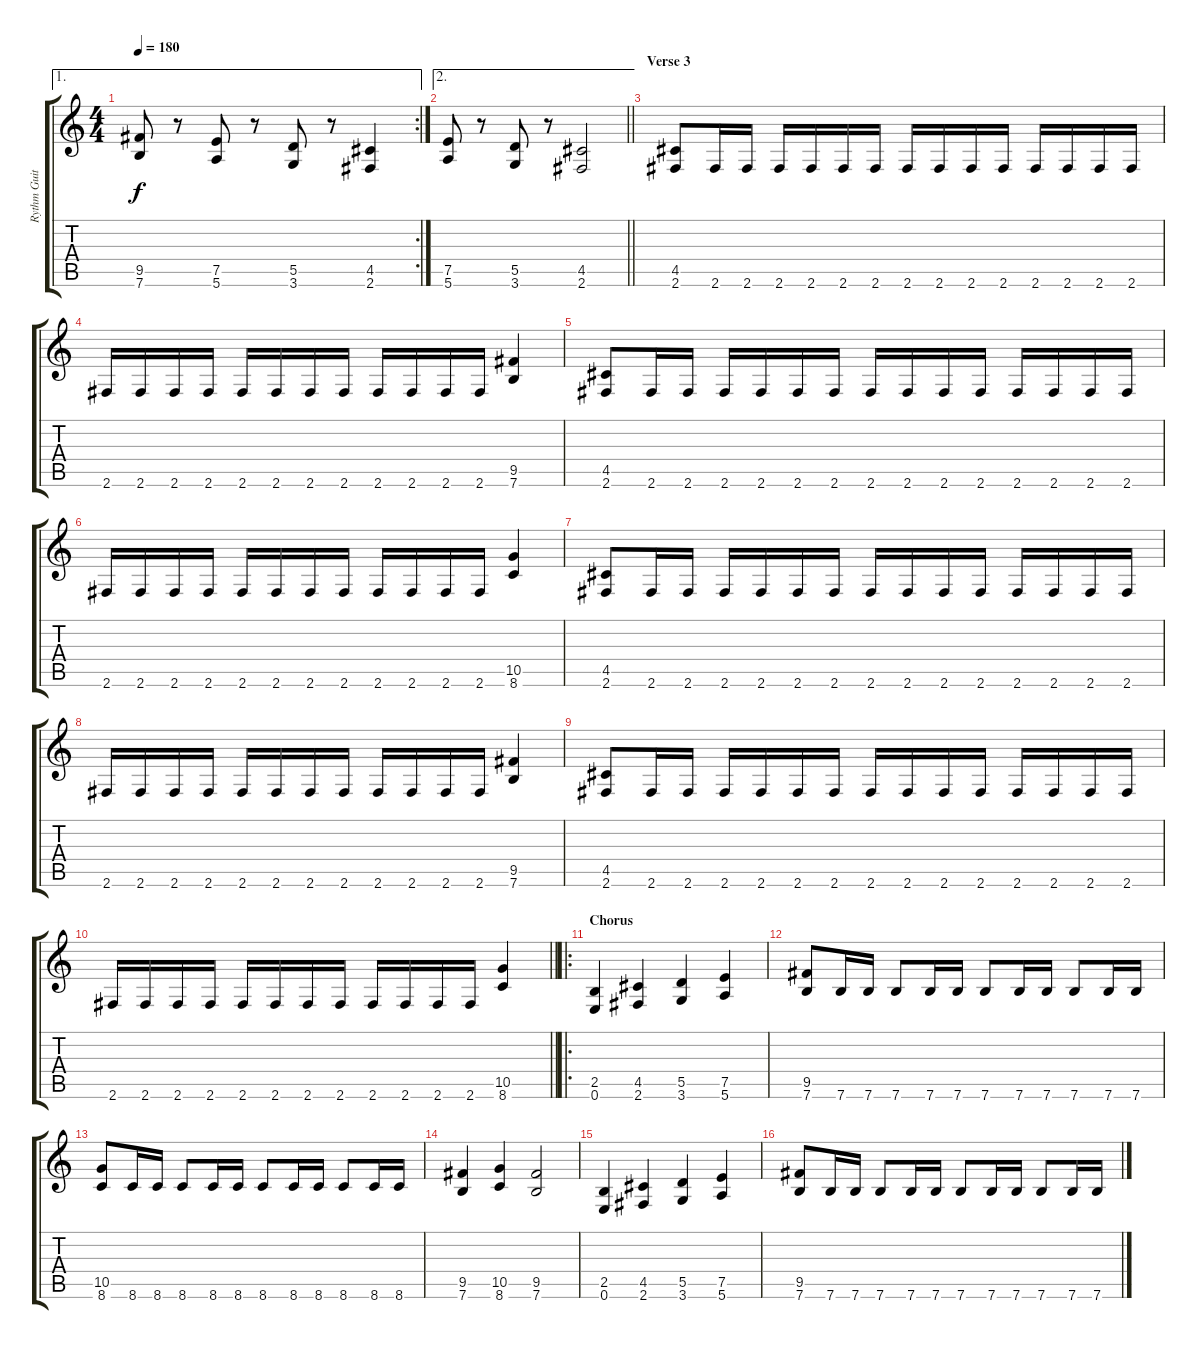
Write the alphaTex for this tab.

\track ("Rythm Guitar" "Rythm Guit") {instrument distortionguitar}
\staff {score tabs}
\tuning (E4 B3 G3 D3 A2 E2) {hide}
\ae 1
\rc 2
\ts (4 4)
\tempo 180
\clef g2
\ks c
(9.5 7.6).8{dy f} r.8 (7.5 5.6).8 r.8 (5.5 3.6).8 r.8 (4.5 2.6).4 |
\ae 2
\barLineRight lightlight
(7.5 5.6).8 r.8 (5.5 3.6).8 r.8 (4.5 2.6).2 |
\section ("" "Verse 3")
(4.5 2.6).8 2.6.16 2.6.16 2.6.16 2.6.16 2.6.16 2.6.16 2.6.16 2.6.16 2.6.16 2.6.16 2.6.16 2.6.16 2.6.16 2.6.16 |
2.6.16 2.6.16 2.6.16 2.6.16 2.6.16 2.6.16 2.6.16 2.6.16 2.6.16 2.6.16 2.6.16 2.6.16 (9.5 7.6).4 |
(4.5 2.6).8 2.6.16 2.6.16 2.6.16 2.6.16 2.6.16 2.6.16 2.6.16 2.6.16 2.6.16 2.6.16 2.6.16 2.6.16 2.6.16 2.6.16 |
2.6.16 2.6.16 2.6.16 2.6.16 2.6.16 2.6.16 2.6.16 2.6.16 2.6.16 2.6.16 2.6.16 2.6.16 (10.5 8.6).4 |
(4.5 2.6).8 2.6.16 2.6.16 2.6.16 2.6.16 2.6.16 2.6.16 2.6.16 2.6.16 2.6.16 2.6.16 2.6.16 2.6.16 2.6.16 2.6.16 |
2.6.16 2.6.16 2.6.16 2.6.16 2.6.16 2.6.16 2.6.16 2.6.16 2.6.16 2.6.16 2.6.16 2.6.16 (9.5 7.6).4 |
(4.5 2.6).8 2.6.16 2.6.16 2.6.16 2.6.16 2.6.16 2.6.16 2.6.16 2.6.16 2.6.16 2.6.16 2.6.16 2.6.16 2.6.16 2.6.16 |
\barLineRight lightlight
2.6.16 2.6.16 2.6.16 2.6.16 2.6.16 2.6.16 2.6.16 2.6.16 2.6.16 2.6.16 2.6.16 2.6.16 (10.5 8.6).4 |
\ro
\section ("" "Chorus")
(2.5 0.6).4 (4.5 2.6).4 (5.5 3.6).4 (7.5 5.6).4 |
(9.5 7.6).8 7.6.16 7.6.16 7.6.8 7.6.16 7.6.16 7.6.8 7.6.16 7.6.16 7.6.8 7.6.16 7.6.16 |
(10.5 8.6).8 8.6.16 8.6.16 8.6.8 8.6.16 8.6.16 8.6.8 8.6.16 8.6.16 8.6.8 8.6.16 8.6.16 |
(9.5 7.6).4 (10.5 8.6).4 (9.5 7.6).2 |
(2.5 0.6).4 (4.5 2.6).4 (5.5 3.6).4 (7.5 5.6).4 |
(9.5 7.6).8 7.6.16 7.6.16 7.6.8 7.6.16 7.6.16 7.6.8 7.6.16 7.6.16 7.6.8 7.6.16 7.6.16
